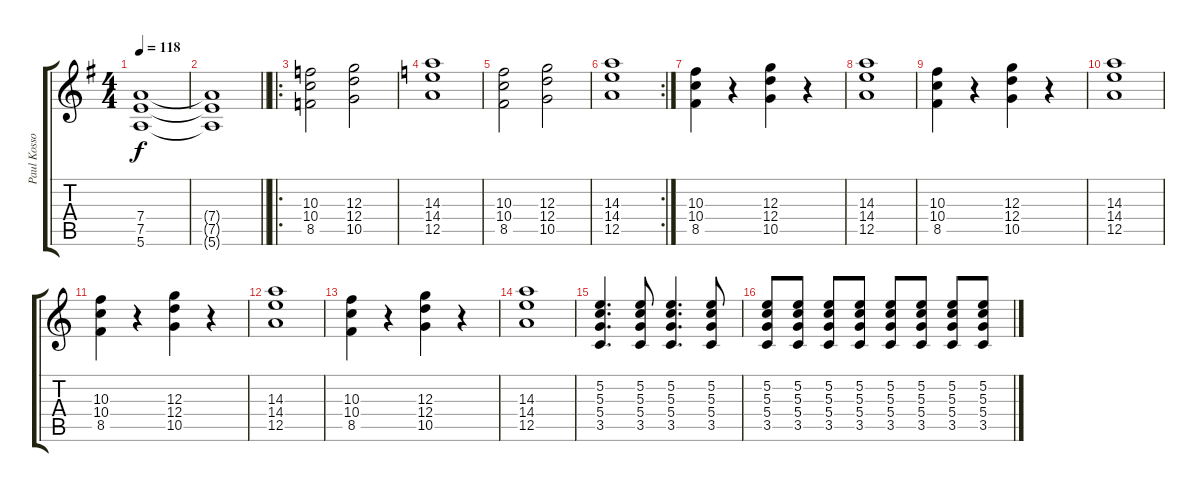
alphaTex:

\track ("Paul Kossoff - Gtr.2" "Paul Kosso") {instrument overdrivenguitar}
\staff {score tabs}
\tuning (E4 B3 G3 D3 A2 E2) {hide}
\ts (4 4)
\tempo 118
\clef g2
\ks g
(7.4 7.5 5.6).1{dy f} |
\barLineRight lightlight
(7.4{t} 7.5{t} 5.6{t}).1 |
\ro
(10.3 10.4 8.5).2 (12.3 12.4 10.5).2 |
\ks c
(14.3 14.4 12.5).1 |
(10.3 10.4 8.5).2 (12.3 12.4 10.5).2 |
\rc 2
(14.3 14.4 12.5).1 |
(10.3 10.4 8.5).4 r.4 (12.3 12.4 10.5).4 r.4 |
(14.3 14.4 12.5).1 |
(10.3 10.4 8.5).4 r.4 (12.3 12.4 10.5).4 r.4 |
(14.3 14.4 12.5).1 |
(10.3 10.4 8.5).4 r.4 (12.3 12.4 10.5).4 r.4 |
(14.3 14.4 12.5).1 |
(10.3 10.4 8.5).4 r.4 (12.3 12.4 10.5).4 r.4 |
(14.3 14.4 12.5).1 |
(5.2 5.3 5.4 3.5).4{d} (5.2 5.3 5.4 3.5).8 (5.2 5.3 5.4 3.5).4{d} (5.2 5.3 5.4 3.5).8 |
(5.2 5.3 5.4 3.5).8 (5.2 5.3 5.4 3.5).8 (5.2 5.3 5.4 3.5).8 (5.2 5.3 5.4 3.5).8 (5.2 5.3 5.4 3.5).8 (5.2 5.3 5.4 3.5).8 (5.2 5.3 5.4 3.5).8 (5.2 5.3 5.4 3.5).8
